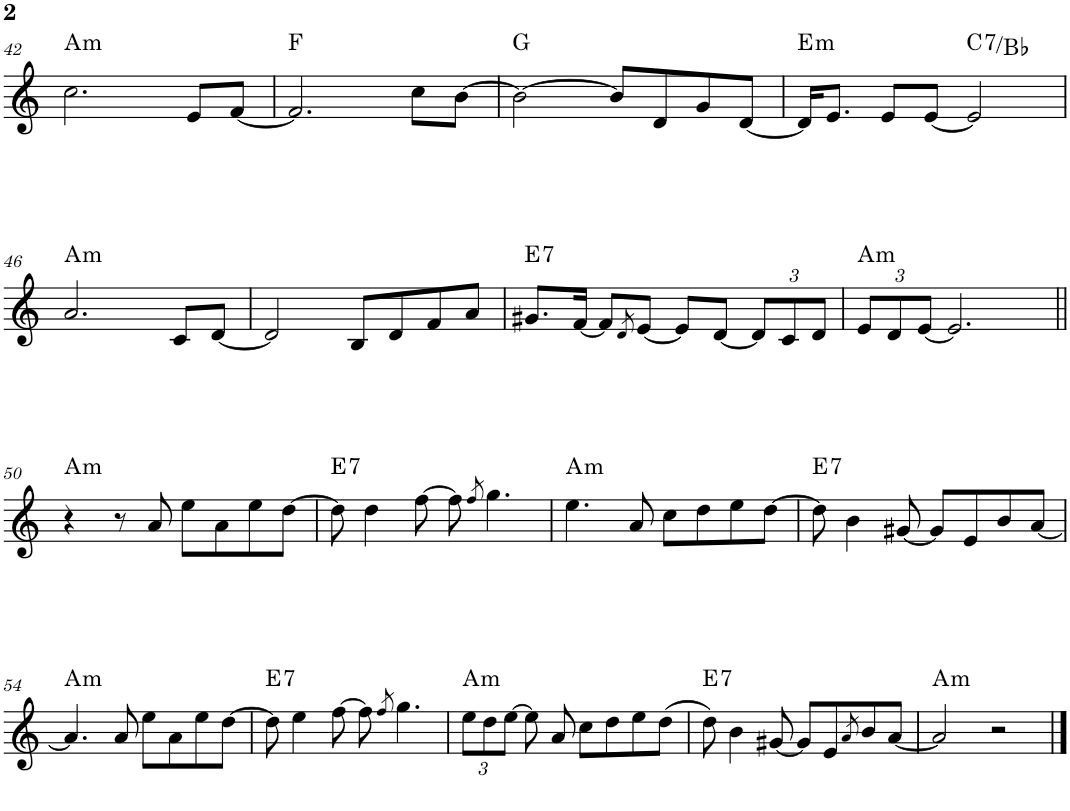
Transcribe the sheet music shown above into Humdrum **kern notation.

**kern	**harte
*part1	*part1
*staff1	*
*I"Piano	*
*I'Pno.	*
!!LO:PB:g=z
*clefG2	*
*k[]	*
*M4/4	*
=42	=42
!	!LO:H:kt=m
2.cc\	A:min
8e/L	.
[8f/J	.
=43	=43
2.f/]	F:maj
8cc\L	.
[8b\J	.
=44	=44
2b\_	G:maj
8b/L]	.
8d/	.
8g/	.
[8d/J	.
=45	=45
!	!LO:H:kt=m
16d/KL]	E:min
8.e/J	.
8e/L	.
[8e/J	.
!	!LO:H:kt=7
2e/]	C:7/b7
!!LO:LB:g=z
=46	=46
!	!LO:H:kt=m
2.a/	A:min
8c/L	.
[8d/J	.
=47	=47
2d/]	.
8B/L	.
8d/	.
8f/	.
8a/J	.
=48	=48
!	!LO:H:kt=7
8.g#X/L	E:7
[16f/Jk	.
8f/L]	.
8qd/	.
[8e/J	.
8e/L]	.
[8d/J	.
*Xbrackettup	*
12d/L]	.
12c/	.
12d/J	.
=49	=49
!	!LO:H:kt=m
12e/L	A:min
12d/	.
[12e/J	.
2.e/]	.
!!LO:LB:g=z
=50||	=50||
!	!LO:H:kt=m
4r	A:min
8r	.
8a/	.
8ee\L	.
8a\	.
8ee\	.
[8dd\J	.
=51	=51
!	!LO:H:kt=7
8dd\]	E:7
4dd\	.
[8ff\	.
8ff\]	.
8qff/	.
4.gg\	.
=52	=52
!	!LO:H:kt=m
4.ee\	A:min
8a/	.
8cc\L	.
8dd\	.
8ee\	.
[8dd\J	.
=53	=53
!	!LO:H:kt=7
8dd\]	E:7
4b\	.
[8g#X/	.
8g#/L]	.
8e/	.
8b/	.
[8a/J	.
!!LO:LB:g=z
=54	=54
!	!LO:H:kt=m
4.a/]	A:min
8a/	.
8ee\L	.
8a\	.
8ee\	.
[8dd\J	.
=55	=55
!	!LO:H:kt=7
8dd\]	E:7
4ee\	.
[8ff\	.
8ff\]	.
8qff/	.
4.gg\	.
=56	=56
!	!LO:H:kt=m
12ee\L	A:min
12dd\	.
[12ee\J	.
8ee\]	.
8a/	.
8cc\L	.
8dd\	.
8ee\	.
(8dd\J	.
=57	=57
!	!LO:H:kt=7
8dd\)	E:7
4b\	.
[8g#X/	.
8g#/L]	.
8e/	.
8qa/	.
8b/	.
[8a/J	.
=58	=58
!	!LO:H:kt=m
2a/]	A:min
2r	.
==	==
*-	*-
